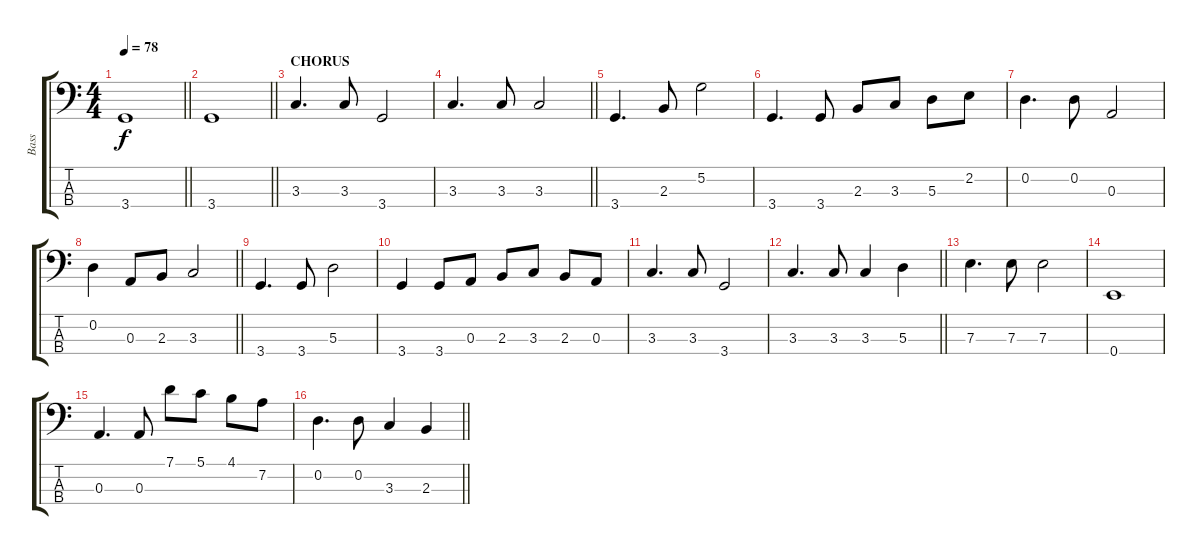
\track ("Bass" "Bass") {instrument electricbassfinger}
\staff {score tabs}
\tuning (G2 D2 A1 E1) {hide}
\ts (4 4)
\tempo 78
\clef f4
\barLineRight lightlight
\ks c
3.4.1{dy f} |
\barLineRight lightlight
3.4.1 |
\section ("" "CHORUS")
3.3.4{d} 3.3.8 3.4.2 |
\barLineRight lightlight
3.3.4{d} 3.3.8 3.3.2 |
3.4.4{d} 2.3.8 5.2.2 |
3.4.4{d} 3.4.8 2.3.8 3.3.8 5.3.8 2.2.8 |
0.2.4{d} 0.2.8 0.3.2 |
\barLineRight lightlight
0.2.4 0.3.8 2.3.8 3.3.2 |
3.4.4{d} 3.4.8 5.3.2 |
3.4.4 3.4.8 0.3.8 2.3.8 3.3.8 2.3.8 0.3.8 |
3.3.4{d} 3.3.8 3.4.2 |
\barLineRight lightlight
3.3.4{d} 3.3.8 3.3.4 5.3.4 |
7.3.4{d} 7.3.8 7.3.2 |
0.4.1 |
0.3.4{d} 0.3.8 7.1.8 5.1.8 4.1.8 7.2.8 |
\barLineRight lightlight
0.2.4{d} 0.2.8 3.3.4 2.3.4
